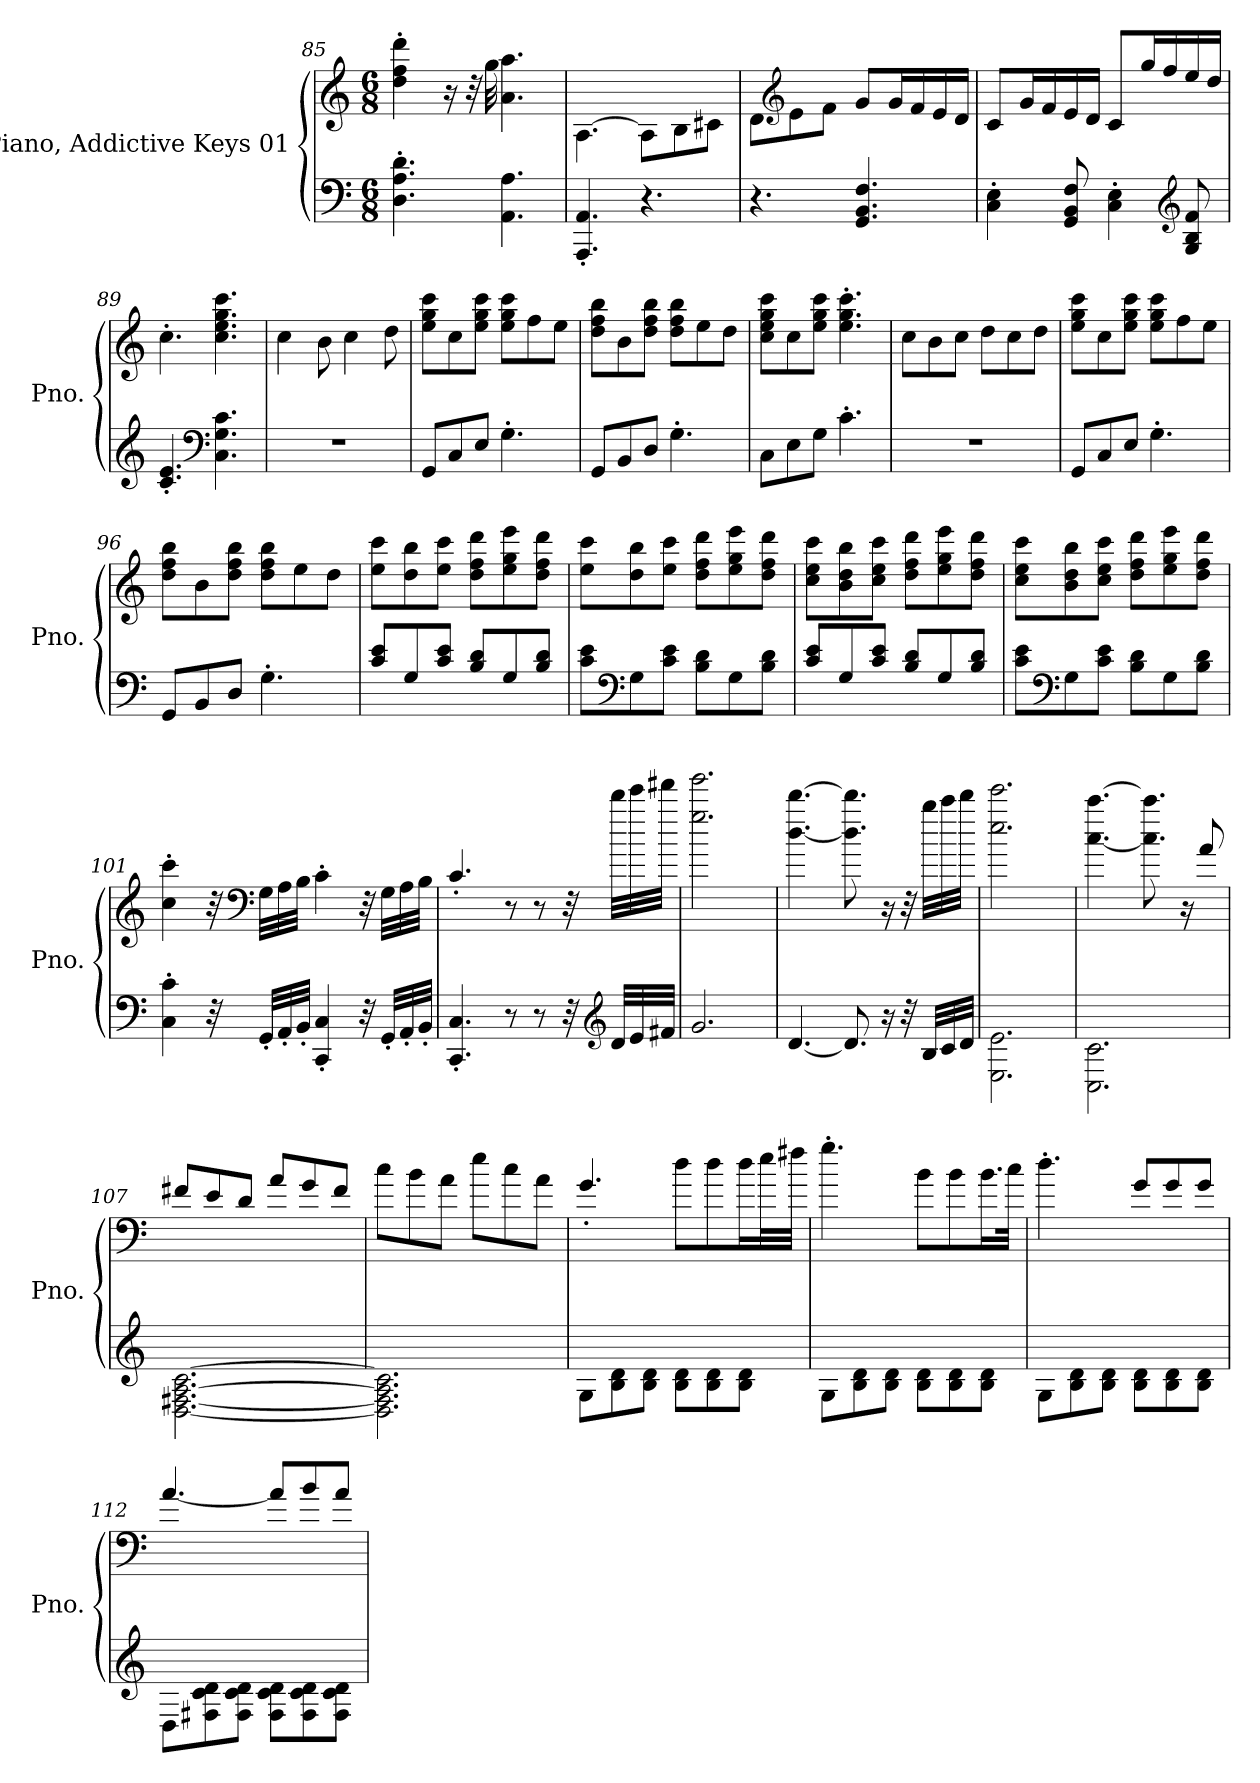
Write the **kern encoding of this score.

**kern	**kern
*part1	*part1
*staff2	*staff1
*I"Piano, Addictive Keys 01	*
*I'Pno.	*
*clefF4	*clefG2
*k[]	*k[]
*M6/8	*M6/8
=85	=85
4.D\' 4.A\' 4.d\'	4dd\' 4ff\' 4ddd\'
.	16r
.	32r
.	32gg\
4.AA\ 4.A\	4.a\ 4.aa\
=86	=86
4.AAA/' 4.AA/'	[4.A\
4.r	8A\L]
.	8B\
.	8c#X\J
!!LO:LB:g=z
=87	=87
4.r	8d\L
*	*clefG2
.	8e\
.	8f\J
4.GG/ 4.BB/ 4.F/	8g/L
.	16g/L
.	16f/
.	16e/
.	16d/JJ
=88	=88
4C\' 4E\'	8c/L
.	16g/L
.	16f/
8GG/ 8BB/ 8F/	16e/
.	16d/JJ
4C\' 4E\'	8c/L
.	16gg/L
.	16ff/
*clefG2	*
8G/ 8B/ 8f/	16ee/
.	16dd/JJ
=89	=89
4.c/' 4.e/'	4.cc'\
*clefF4	*
4.C\ 4.G\ 4.c\	4.cc\ 4.ee\ 4.gg\ 4.ccc\
=90	=90
2.r	4cc\
.	8b\
.	4cc\
.	8dd\
=91	=91
8GG/L	8ee\ 8gg\ 8ccc\L
8C/	8cc\
8E/J	8ee\ 8gg\ 8ccc\J
4.G'\	8ee\ 8gg\ 8ccc\L
.	8ff\
.	8ee\J
=92	=92
8GG/L	8dd\ 8ff\ 8bb\L
8BB/	8b\
8D/J	8dd\ 8ff\ 8bb\J
4.G'\	8dd\ 8ff\ 8bb\L
.	8ee\
.	8dd\J
!!LO:PB:g=z
=93	=93
8C\L	8cc\ 8ee\ 8gg\ 8ccc\L
8E\	8cc\
8G\J	8ee\ 8gg\ 8ccc\J
4.c'\	4.ee\' 4.gg\' 4.ccc\'
=94	=94
2.r	8cc\L
.	8b\
.	8cc\J
.	8dd\L
.	8cc\
.	8dd\J
=95	=95
8GG/L	8ee\ 8gg\ 8ccc\L
8C/	8cc\
8E/J	8ee\ 8gg\ 8ccc\J
4.G'\	8ee\ 8gg\ 8ccc\L
.	8ff\
.	8ee\J
=96	=96
8GG/L	8dd\ 8ff\ 8bb\L
8BB/	8b\
8D/J	8dd\ 8ff\ 8bb\J
4.G'\	8dd\ 8ff\ 8bb\L
.	8ee\
.	8dd\J
=97	=97
8c/ 8e/L	8ee\ 8ccc\L
8G/	8dd\ 8bb\
8c/ 8e/J	8ee\ 8ccc\J
8B/ 8d/L	8dd\ 8ff\ 8ddd\L
8G/	8ee\ 8gg\ 8eee\
8B/ 8d/J	8dd\ 8ff\ 8ddd\J
=98	=98
8c\ 8e\L	8ee\ 8ccc\L
*clefF4	*
8G\	8dd\ 8bb\
8c\ 8e\J	8ee\ 8ccc\J
8B\ 8d\L	8dd\ 8ff\ 8ddd\L
8G\	8ee\ 8gg\ 8eee\
8B\ 8d\J	8dd\ 8ff\ 8ddd\J
!!LO:LB:g=z
=99	=99
8c/ 8e/L	8cc\ 8ee\ 8ccc\L
8G/	8b\ 8dd\ 8bb\
8c/ 8e/J	8cc\ 8ee\ 8ccc\J
8B/ 8d/L	8dd\ 8ff\ 8ddd\L
8G/	8ee\ 8gg\ 8eee\
8B/ 8d/J	8dd\ 8ff\ 8ddd\J
=100	=100
8c\ 8e\L	8cc\ 8ee\ 8ccc\L
*clefF4	*
8G\	8b\ 8dd\ 8bb\
8c\ 8e\J	8cc\ 8ee\ 8ccc\J
8B\ 8d\L	8dd\ 8ff\ 8ddd\L
8G\	8ee\ 8gg\ 8eee\
8B\ 8d\J	8dd\ 8ff\ 8ddd\J
=101	=101
4C\' 4c\'	4cc\' 4ccc\'
32r	32r
*	*clefF4
32GG'/LLL	32G\LLL
32AA'/	32A\
32BB'/JJJ	32B\JJJ
4CC/' 4C/'	4c'\
32r	32r
32GG'/LLL	32G\LLL
32AA'/	32A\
32BB'/JJJ	32B\JJJ
=102	=102
4.CC/' 4.C/'	4.c'/
8r	8r
8r	8r
32r	32r
*clefG2	*
32d/LLL	32ddd\LLL
32e/	32eee\
32f#X/JJJ	32fff#X\JJJ
=103	=103
2.g/	2.gg\ 2.ggg\
!!LO:LB:g=z
=104	=104
[4.d/	[4.dd\ [4.ddd\
8.d/]	8.dd\] 8.ddd\]
16r	16r
32r	32r
32B/LLL	32bb\LLL
32c/	32ccc\
32d/JJJ	32ddd\JJJ
=105	=105
2.E\ 2.e\	2.ee\ 2.eee\
=106	=106
2.C\ 2.c\	[4.cc\ [4.ccc\
.	8.cc\] 8.ccc\]
.	16r
.	8a/
=107	=107
[2.D\ [2.F#X\ [2.A\ [2.c\	8f#X/L
.	8e/
.	8d/J
.	8a/L
.	8g/
.	8f#/J
=108	=108
2.D\] 2.F#\] 2.A\] 2.c\]	8cc\L
.	8b\
.	8a\J
.	8ee\L
.	8cc\
.	8a\J
=109	=109
8G\L	4.g'/
8B\ 8d\	.
8B\ 8d\J	.
8B\ 8d\L	8dd\L
8B\ 8d\	8dd\
8B\ 8d\J	16dd\L
.	32ee\L
.	32ff#X\JJJ
!!LO:LB:g=z
=110	=110
8G\L	4.gg'\
8B\ 8d\	.
8B\ 8d\J	.
8B\ 8d\L	8b\L
8B\ 8d\	8b\
8B\ 8d\J	16.b\L
.	32cc\JJk
=111	=111
8G\L	4.dd'\
8B\ 8d\	.
8B\ 8d\J	.
8B\ 8d\L	8g/L
8B\ 8d\	8g/
8B\ 8d\J	8g/J
=112	=112
8D\L	[4.a/
8F#X\ 8c\ 8d\	.
8F#\ 8c\ 8d\J	.
8F#\ 8c\ 8d\L	8a/L]
8F#\ 8c\ 8d\	8b/
8F#\ 8c\ 8d\J	8a/J
=	=
*-	*-
